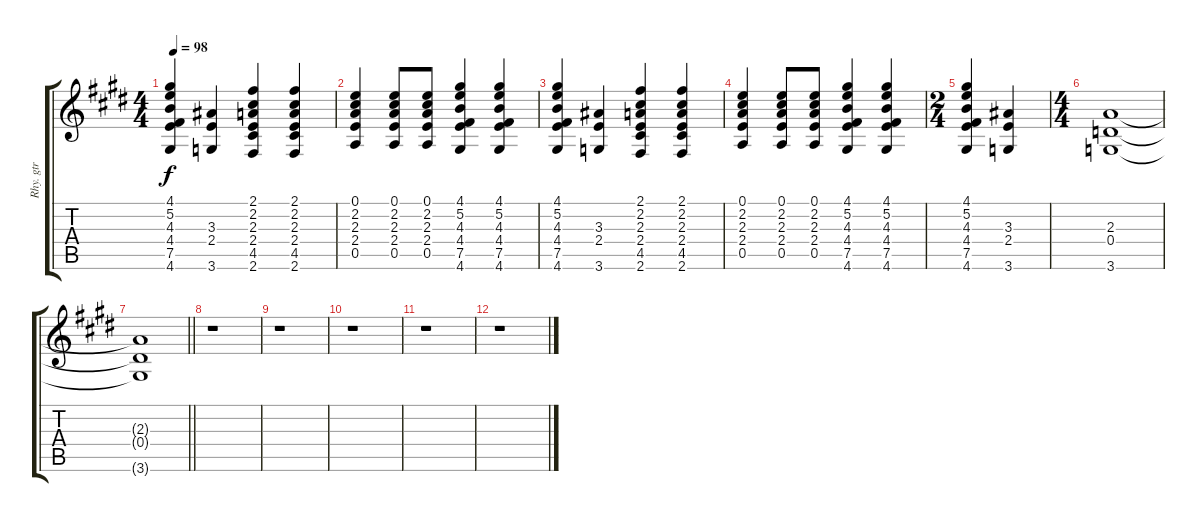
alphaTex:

\track ("Rhy. gtr" "Rhy. gtr") {instrument acousticguitarnylon}
\staff {score tabs}
\tuning (E4 B3 G3 D3 A2 E2) {hide}
\ts (4 4)
\tempo 98
\clef g2
\ks c#minor
(4.1 5.2 4.3 4.4 7.5 4.6).4{dy f} (3.3 2.4 3.6).4 (2.1 2.2 2.3 2.4 4.5 2.6).4 (2.1 2.2 2.3 2.4 4.5 2.6).4 |
\ks e
(0.1 2.2 2.3 2.4 0.5).4 (0.1 2.2 2.3 2.4 0.5).8 (0.1 2.2 2.3 2.4 0.5).8 (4.1 5.2 4.3 4.4 7.5 4.6).4 (4.1 5.2 4.3 4.4 7.5 4.6).4 |
\ks c#minor
(4.1 5.2 4.3 4.4 7.5 4.6).4 (3.3 2.4 3.6).4 (2.1 2.2 2.3 2.4 4.5 2.6).4 (2.1 2.2 2.3 2.4 4.5 2.6).4 |
(0.1 2.2 2.3 2.4 0.5).4 (0.1 2.2 2.3 2.4 0.5).8 (0.1 2.2 2.3 2.4 0.5).8 (4.1 5.2 4.3 4.4 7.5 4.6).4 (4.1 5.2 4.3 4.4 7.5 4.6).4 |
\ts (2 4)
\ks e
(4.1 5.2 4.3 4.4 7.5 4.6).4 (3.3 2.4 3.6).4 |
\ts (4 4)
\ks c#minor
(2.3 0.4 3.6).1 |
\barLineRight lightlight
(2.3{t} 0.4{t} 3.6{t}).1 |
\ks e
r.1 |
\ks c#minor
r.1 |
r.1 |
\ks e
r.1 |
\ks c#minor
r.1
